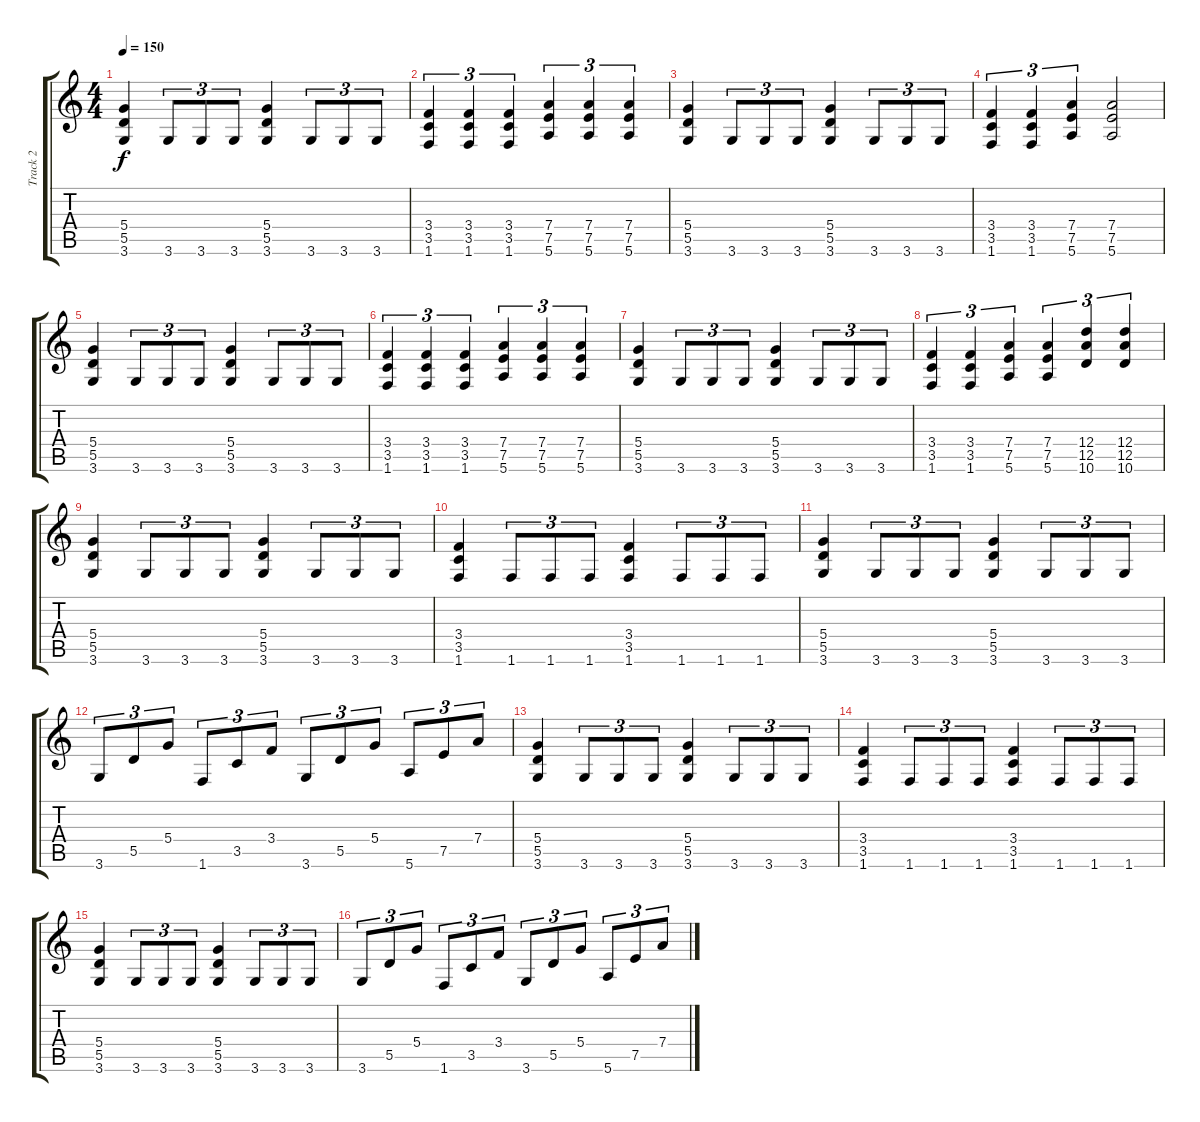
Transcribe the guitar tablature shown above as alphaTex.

\track ("Track 2" "Track 2") {instrument distortionguitar}
\staff {score tabs}
\tuning (E4 B3 G3 D3 A2 E2) {hide}
\ts (4 4)
\tempo 150
\clef g2
\ks c
(5.4 5.5 3.6).4{dy f} 3.6.8{tu (3 2)} 3.6.8{tu (3 2)} 3.6.8{tu (3 2)} (5.4 5.5 3.6).4 3.6.8{tu (3 2)} 3.6.8{tu (3 2)} 3.6.8{tu (3 2)} |
(3.4 3.5 1.6).4{tu (3 2)} (3.4 3.5 1.6).4{tu (3 2)} (3.4 3.5 1.6).4{tu (3 2)} (7.4 7.5 5.6).4{tu (3 2)} (7.4 7.5 5.6).4{tu (3 2)} (7.4 7.5 5.6).4{tu (3 2)} |
(5.4 5.5 3.6).4 3.6.8{tu (3 2)} 3.6.8{tu (3 2)} 3.6.8{tu (3 2)} (5.4 5.5 3.6).4 3.6.8{tu (3 2)} 3.6.8{tu (3 2)} 3.6.8{tu (3 2)} |
(3.4 3.5 1.6).4{tu (3 2)} (3.4 3.5 1.6).4{tu (3 2)} (7.4 7.5 5.6).4{tu (3 2)} (7.4 7.5 5.6).2 |
(5.4 5.5 3.6).4 3.6.8{tu (3 2)} 3.6.8{tu (3 2)} 3.6.8{tu (3 2)} (5.4 5.5 3.6).4 3.6.8{tu (3 2)} 3.6.8{tu (3 2)} 3.6.8{tu (3 2)} |
(3.4 3.5 1.6).4{tu (3 2)} (3.4 3.5 1.6).4{tu (3 2)} (3.4 3.5 1.6).4{tu (3 2)} (7.4 7.5 5.6).4{tu (3 2)} (7.4 7.5 5.6).4{tu (3 2)} (7.4 7.5 5.6).4{tu (3 2)} |
(5.4 5.5 3.6).4 3.6.8{tu (3 2)} 3.6.8{tu (3 2)} 3.6.8{tu (3 2)} (5.4 5.5 3.6).4 3.6.8{tu (3 2)} 3.6.8{tu (3 2)} 3.6.8{tu (3 2)} |
(3.4 3.5 1.6).4{tu (3 2)} (3.4 3.5 1.6).4{tu (3 2)} (7.4 7.5 5.6).4{tu (3 2)} (7.4 7.5 5.6).4{tu (3 2)} (12.4 12.5 10.6).4{tu (3 2)} (12.4 12.5 10.6).4{tu (3 2)} |
(5.4 5.5 3.6).4 3.6.8{tu (3 2)} 3.6.8{tu (3 2)} 3.6.8{tu (3 2)} (5.4 5.5 3.6).4 3.6.8{tu (3 2)} 3.6.8{tu (3 2)} 3.6.8{tu (3 2)} |
(3.4 3.5 1.6).4 1.6.8{tu (3 2)} 1.6.8{tu (3 2)} 1.6.8{tu (3 2)} (3.4 3.5 1.6).4 1.6.8{tu (3 2)} 1.6.8{tu (3 2)} 1.6.8{tu (3 2)} |
(5.4 5.5 3.6).4 3.6.8{tu (3 2)} 3.6.8{tu (3 2)} 3.6.8{tu (3 2)} (5.4 5.5 3.6).4 3.6.8{tu (3 2)} 3.6.8{tu (3 2)} 3.6.8{tu (3 2)} |
3.6.8{tu (3 2)} 5.5.8{tu (3 2)} 5.4.8{tu (3 2)} 1.6.8{tu (3 2)} 3.5.8{tu (3 2)} 3.4.8{tu (3 2)} 3.6.8{tu (3 2)} 5.5.8{tu (3 2)} 5.4.8{tu (3 2)} 5.6.8{tu (3 2)} 7.5.8{tu (3 2)} 7.4.8{tu (3 2)} |
(5.4 5.5 3.6).4 3.6.8{tu (3 2)} 3.6.8{tu (3 2)} 3.6.8{tu (3 2)} (5.4 5.5 3.6).4 3.6.8{tu (3 2)} 3.6.8{tu (3 2)} 3.6.8{tu (3 2)} |
(3.4 3.5 1.6).4 1.6.8{tu (3 2)} 1.6.8{tu (3 2)} 1.6.8{tu (3 2)} (3.4 3.5 1.6).4 1.6.8{tu (3 2)} 1.6.8{tu (3 2)} 1.6.8{tu (3 2)} |
(5.4 5.5 3.6).4 3.6.8{tu (3 2)} 3.6.8{tu (3 2)} 3.6.8{tu (3 2)} (5.4 5.5 3.6).4 3.6.8{tu (3 2)} 3.6.8{tu (3 2)} 3.6.8{tu (3 2)} |
3.6.8{tu (3 2)} 5.5.8{tu (3 2)} 5.4.8{tu (3 2)} 1.6.8{tu (3 2)} 3.5.8{tu (3 2)} 3.4.8{tu (3 2)} 3.6.8{tu (3 2)} 5.5.8{tu (3 2)} 5.4.8{tu (3 2)} 5.6.8{tu (3 2)} 7.5.8{tu (3 2)} 7.4.8{tu (3 2)}
